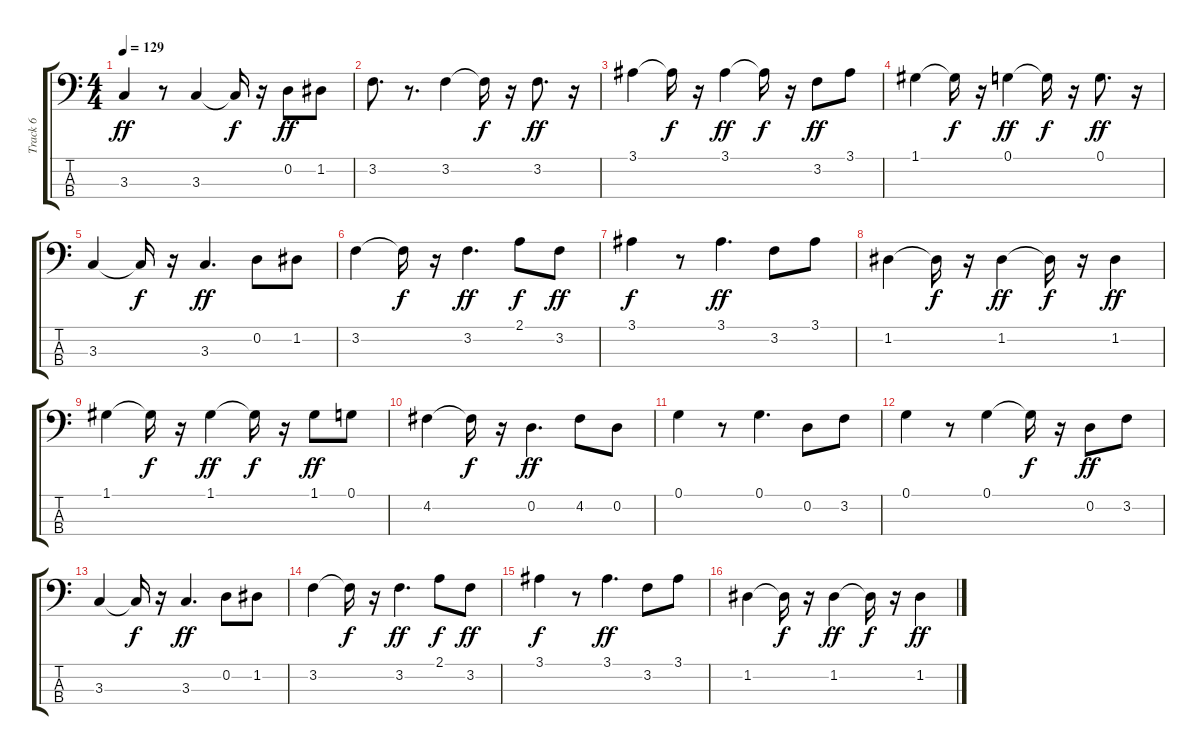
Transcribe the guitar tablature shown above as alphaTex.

\track ("Track 6" "Track 6") {instrument electricbassfinger}
\staff {score tabs}
\tuning (G2 D2 A1 E1) {hide}
\ts (4 4)
\tempo 129
\clef f4
\ks c
3.3.4{dy ff} r.8 3.3.4 3.3{t}.16{dy f} r.16 0.2.8{dy ff} 1.2.8 |
3.2.8{d} r.8{d} 3.2.4 3.2{t}.16{dy f} r.16 3.2.8{d dy ff} r.16 |
3.1.4 3.1{t}.16{dy f} r.16 3.1.4{dy ff} 3.1{t}.16{dy f} r.16 3.2.8{dy ff} 3.1.8 |
1.1.4 1.1{t}.16{dy f} r.16 0.1.4{dy ff} 0.1{t}.16{dy f} r.16 0.1.8{d dy ff} r.16 |
3.3.4 3.3{t}.16{dy f} r.16 3.3.4{d dy ff} 0.2.8 1.2.8 |
3.2.4 3.2{t}.16{dy f} r.16 3.2.4{d dy ff} 2.1.8{dy f} 3.2.8{dy ff} |
3.1.4{dy f} r.8 3.1.4{d dy ff} 3.2.8 3.1.8 |
1.2.4 1.2{t}.16{dy f} r.16 1.2.4{dy ff} 1.2{t}.16{dy f} r.16 1.2.4{dy ff} |
1.1.4 1.1{t}.16{dy f} r.16 1.1.4{dy ff} 1.1{t}.16{dy f} r.16 1.1.8{dy ff} 0.1.8 |
4.2.4 4.2{t}.16{dy f} r.16 0.2.4{d dy ff} 4.2.8 0.2.8 |
0.1.4 r.8 0.1.4{d} 0.2.8 3.2.8 |
0.1.4 r.8 0.1.4 0.1{t}.16{dy f} r.16 0.2.8{dy ff} 3.2.8 |
3.3.4 3.3{t}.16{dy f} r.16 3.3.4{d dy ff} 0.2.8 1.2.8 |
3.2.4 3.2{t}.16{dy f} r.16 3.2.4{d dy ff} 2.1.8{dy f} 3.2.8{dy ff} |
3.1.4{dy f} r.8 3.1.4{d dy ff} 3.2.8 3.1.8 |
1.2.4 1.2{t}.16{dy f} r.16 1.2.4{dy ff} 1.2{t}.16{dy f} r.16 1.2.4{dy ff}
